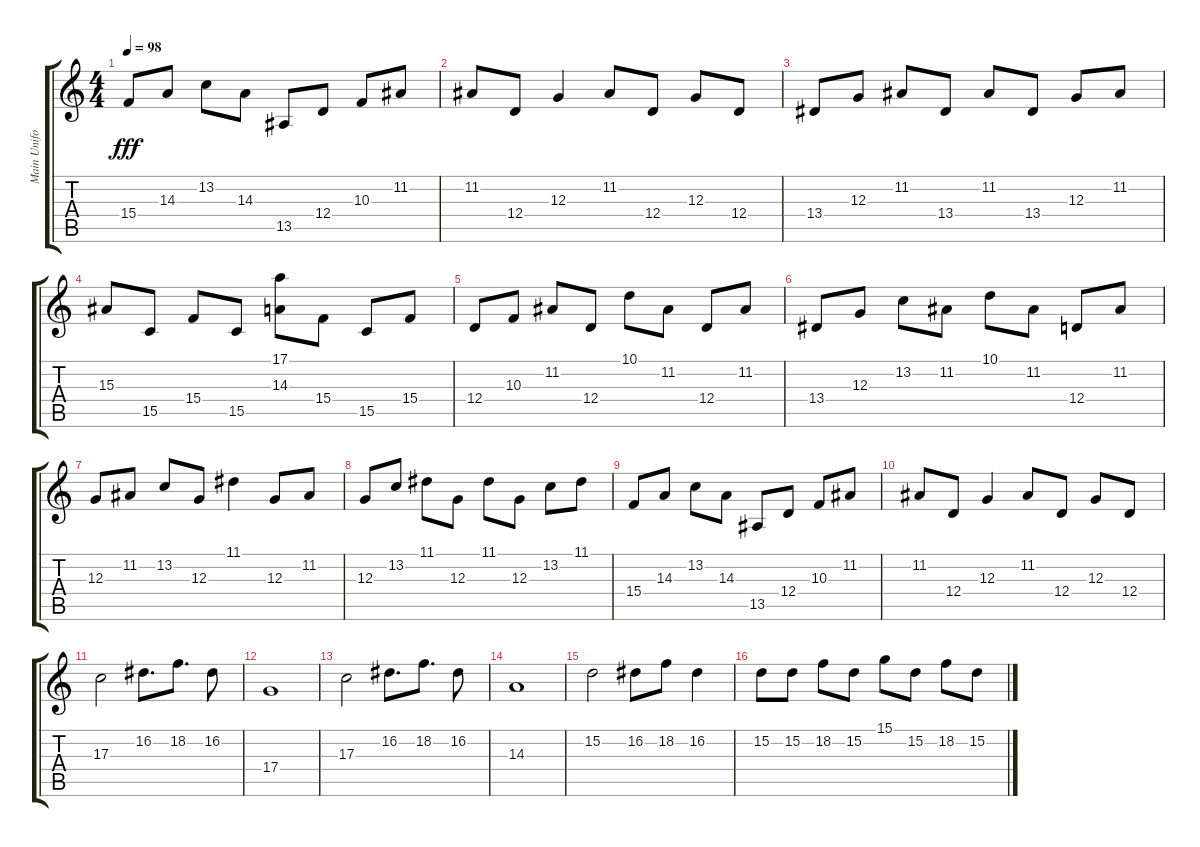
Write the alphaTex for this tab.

\track ("Main Uniform Synth" "Main Unifo") {instrument lead6voice}
\staff {score tabs}
\tuning (E4 B3 G3 D3 A2 E2) {hide}
\ts (4 4)
\tempo 98
\clef g2
\ks c
15.4.8{dy fff} 14.3.8 13.2.8 14.3.8 13.5.8 12.4.8 10.3.8 11.2.8 |
11.2.8 12.4.8 12.3.4 11.2.8 12.4.8 12.3.8 12.4.8 |
13.4.8 12.3.8 11.2.8 13.4.8 11.2.8 13.4.8 12.3.8 11.2.8 |
15.3.8 15.5.8 15.4.8 15.5.8 (17.1 14.3).8 15.4.8 15.5.8 15.4.8 |
12.4.8 10.3.8 11.2.8 12.4.8 10.1.8 11.2.8 12.4.8 11.2.8 |
13.4.8 12.3.8 13.2.8 11.2.8 10.1.8 11.2.8 12.4.8 11.2.8 |
12.3.8 11.2.8 13.2.8 12.3.8 11.1.4 12.3.8 11.2.8 |
12.3.8 13.2.8 11.1.8 12.3.8 11.1.8 12.3.8 13.2.8 11.1.8 |
15.4.8 14.3.8 13.2.8 14.3.8 13.5.8 12.4.8 10.3.8 11.2.8 |
11.2.8 12.4.8 12.3.4 11.2.8 12.4.8 12.3.8 12.4.8 |
17.3.2 16.2.8{d} 18.2.8{d} 16.2.8 |
17.4.1 |
17.3.2 16.2.8{d} 18.2.8{d} 16.2.8 |
14.3.1 |
15.2.2 16.2.8 18.2.8 16.2.4 |
15.2.8 15.2.8 18.2.8 15.2.8 15.1.8 15.2.8 18.2.8 15.2.8
